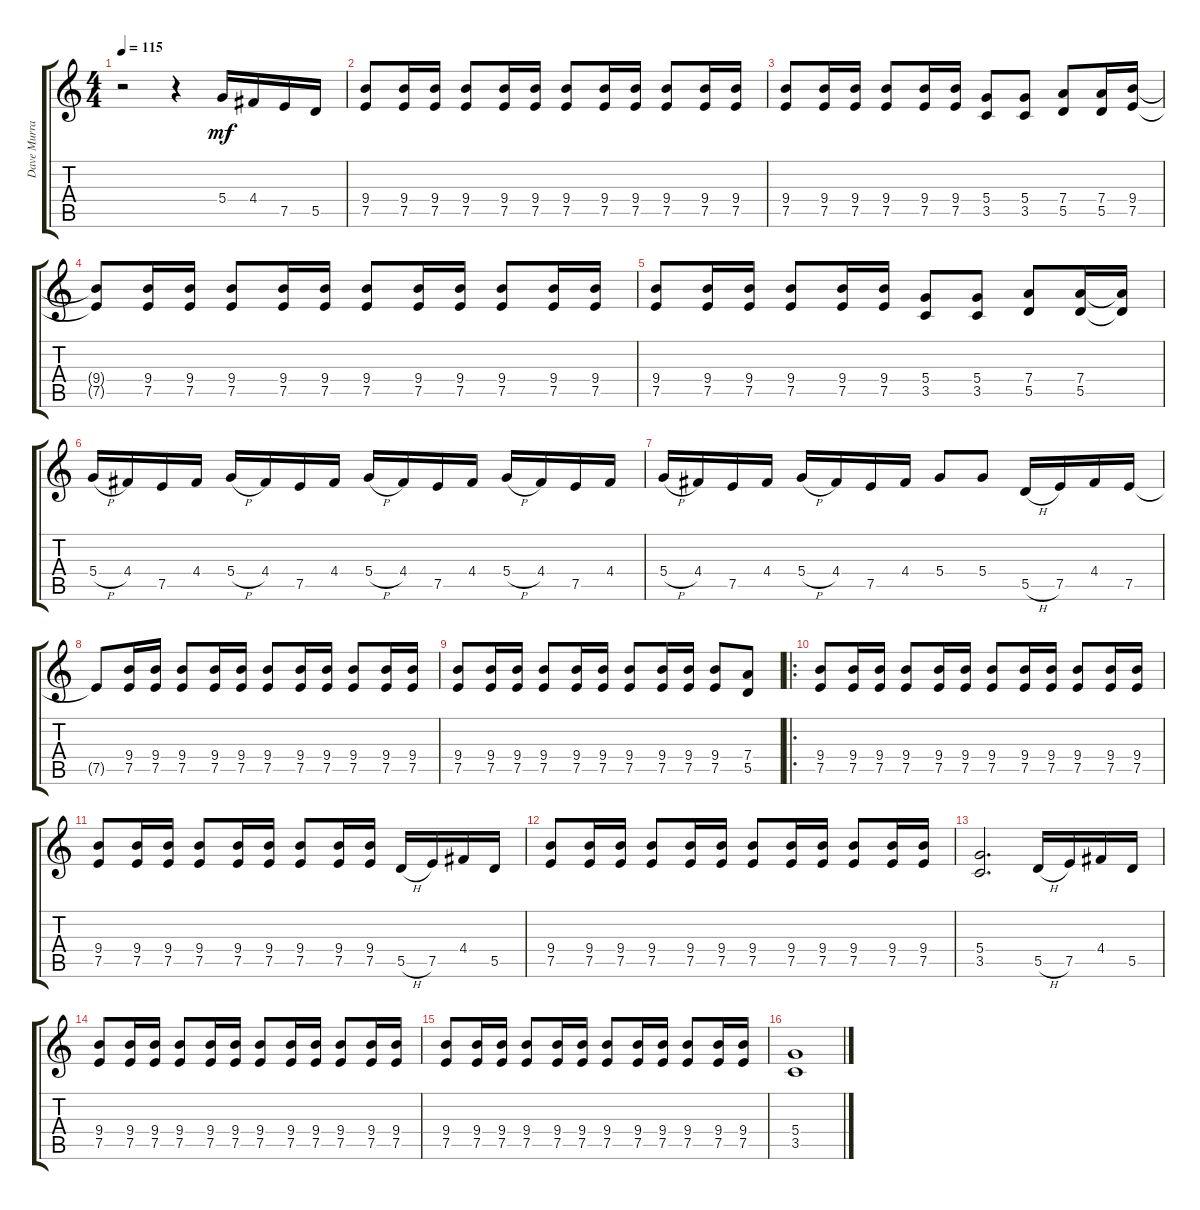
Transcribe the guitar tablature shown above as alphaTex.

\track ("Dave Murray" "Dave Murra") {instrument distortionguitar}
\staff {score tabs}
\tuning (E4 B3 G3 D3 A2 E2) {hide}
\ts (4 4)
\tempo 115
\clef g2
\ks c
r.2{dy mf instrument distortionguitar} r.4 5.4.16 4.4.16 7.5.16 5.5.16 |
(9.4 7.5).8 (9.4 7.5).16 (9.4 7.5).16 (9.4 7.5).8 (9.4 7.5).16 (9.4 7.5).16 (9.4 7.5).8 (9.4 7.5).16 (9.4 7.5).16 (9.4 7.5).8 (9.4 7.5).16 (9.4 7.5).16 |
(9.4 7.5).8 (9.4 7.5).16 (9.4 7.5).16 (9.4 7.5).8 (9.4 7.5).16 (9.4 7.5).16 (5.4 3.5).8 (5.4 3.5).8 (7.4 5.5).8 (7.4 5.5).16 (9.4 7.5).16 |
(9.4{t} 7.5{t}).8 (9.4 7.5).16 (9.4 7.5).16 (9.4 7.5).8 (9.4 7.5).16 (9.4 7.5).16 (9.4 7.5).8 (9.4 7.5).16 (9.4 7.5).16 (9.4 7.5).8 (9.4 7.5).16 (9.4 7.5).16 |
(9.4 7.5).8 (9.4 7.5).16 (9.4 7.5).16 (9.4 7.5).8 (9.4 7.5).16 (9.4 7.5).16 (5.4 3.5).8 (5.4 3.5).8 (7.4 5.5).8 (7.4 5.5).16 (7.4{t} 5.5{t}).16 |
5.4{h}.16 4.4.16 7.5.16 4.4.16 5.4{h}.16 4.4.16 7.5.16 4.4.16 5.4{h}.16 4.4.16 7.5.16 4.4.16 5.4{h}.16 4.4.16 7.5.16 4.4.16 |
5.4{h}.16 4.4.16 7.5.16 4.4.16 5.4{h}.16 4.4.16 7.5.16 4.4.16 5.4.8 5.4.8 5.5{h}.16 7.5.16 4.4.16 7.5.16 |
7.5{t}.8 (9.4 7.5).16 (9.4 7.5).16 (9.4 7.5).8 (9.4 7.5).16 (9.4 7.5).16 (9.4 7.5).8 (9.4 7.5).16 (9.4 7.5).16 (9.4 7.5).8 (9.4 7.5).16 (9.4 7.5).16 |
(9.4 7.5).8 (9.4 7.5).16 (9.4 7.5).16 (9.4 7.5).8 (9.4 7.5).16 (9.4 7.5).16 (9.4 7.5).8 (9.4 7.5).16 (9.4 7.5).16 (9.4 7.5).8 (7.4 5.5).8 |
\ro
(9.4 7.5).8 (9.4 7.5).16 (9.4 7.5).16 (9.4 7.5).8 (9.4 7.5).16 (9.4 7.5).16 (9.4 7.5).8 (9.4 7.5).16 (9.4 7.5).16 (9.4 7.5).8 (9.4 7.5).16 (9.4 7.5).16 |
(9.4 7.5).8 (9.4 7.5).16 (9.4 7.5).16 (9.4 7.5).8 (9.4 7.5).16 (9.4 7.5).16 (9.4 7.5).8 (9.4 7.5).16 (9.4 7.5).16 5.5{h}.16 7.5.16 4.4.16 5.5.16 |
(9.4 7.5).8 (9.4 7.5).16 (9.4 7.5).16 (9.4 7.5).8 (9.4 7.5).16 (9.4 7.5).16 (9.4 7.5).8 (9.4 7.5).16 (9.4 7.5).16 (9.4 7.5).8 (9.4 7.5).16 (9.4 7.5).16 |
(5.4 3.5).2{d} 5.5{h}.16 7.5.16 4.4.16 5.5.16 |
(9.4 7.5).8 (9.4 7.5).16 (9.4 7.5).16 (9.4 7.5).8 (9.4 7.5).16 (9.4 7.5).16 (9.4 7.5).8 (9.4 7.5).16 (9.4 7.5).16 (9.4 7.5).8 (9.4 7.5).16 (9.4 7.5).16 |
(9.4 7.5).8 (9.4 7.5).16 (9.4 7.5).16 (9.4 7.5).8 (9.4 7.5).16 (9.4 7.5).16 (9.4 7.5).8 (9.4 7.5).16 (9.4 7.5).16 (9.4 7.5).8 (9.4 7.5).16 (9.4 7.5).16 |
(5.4 3.5).1
